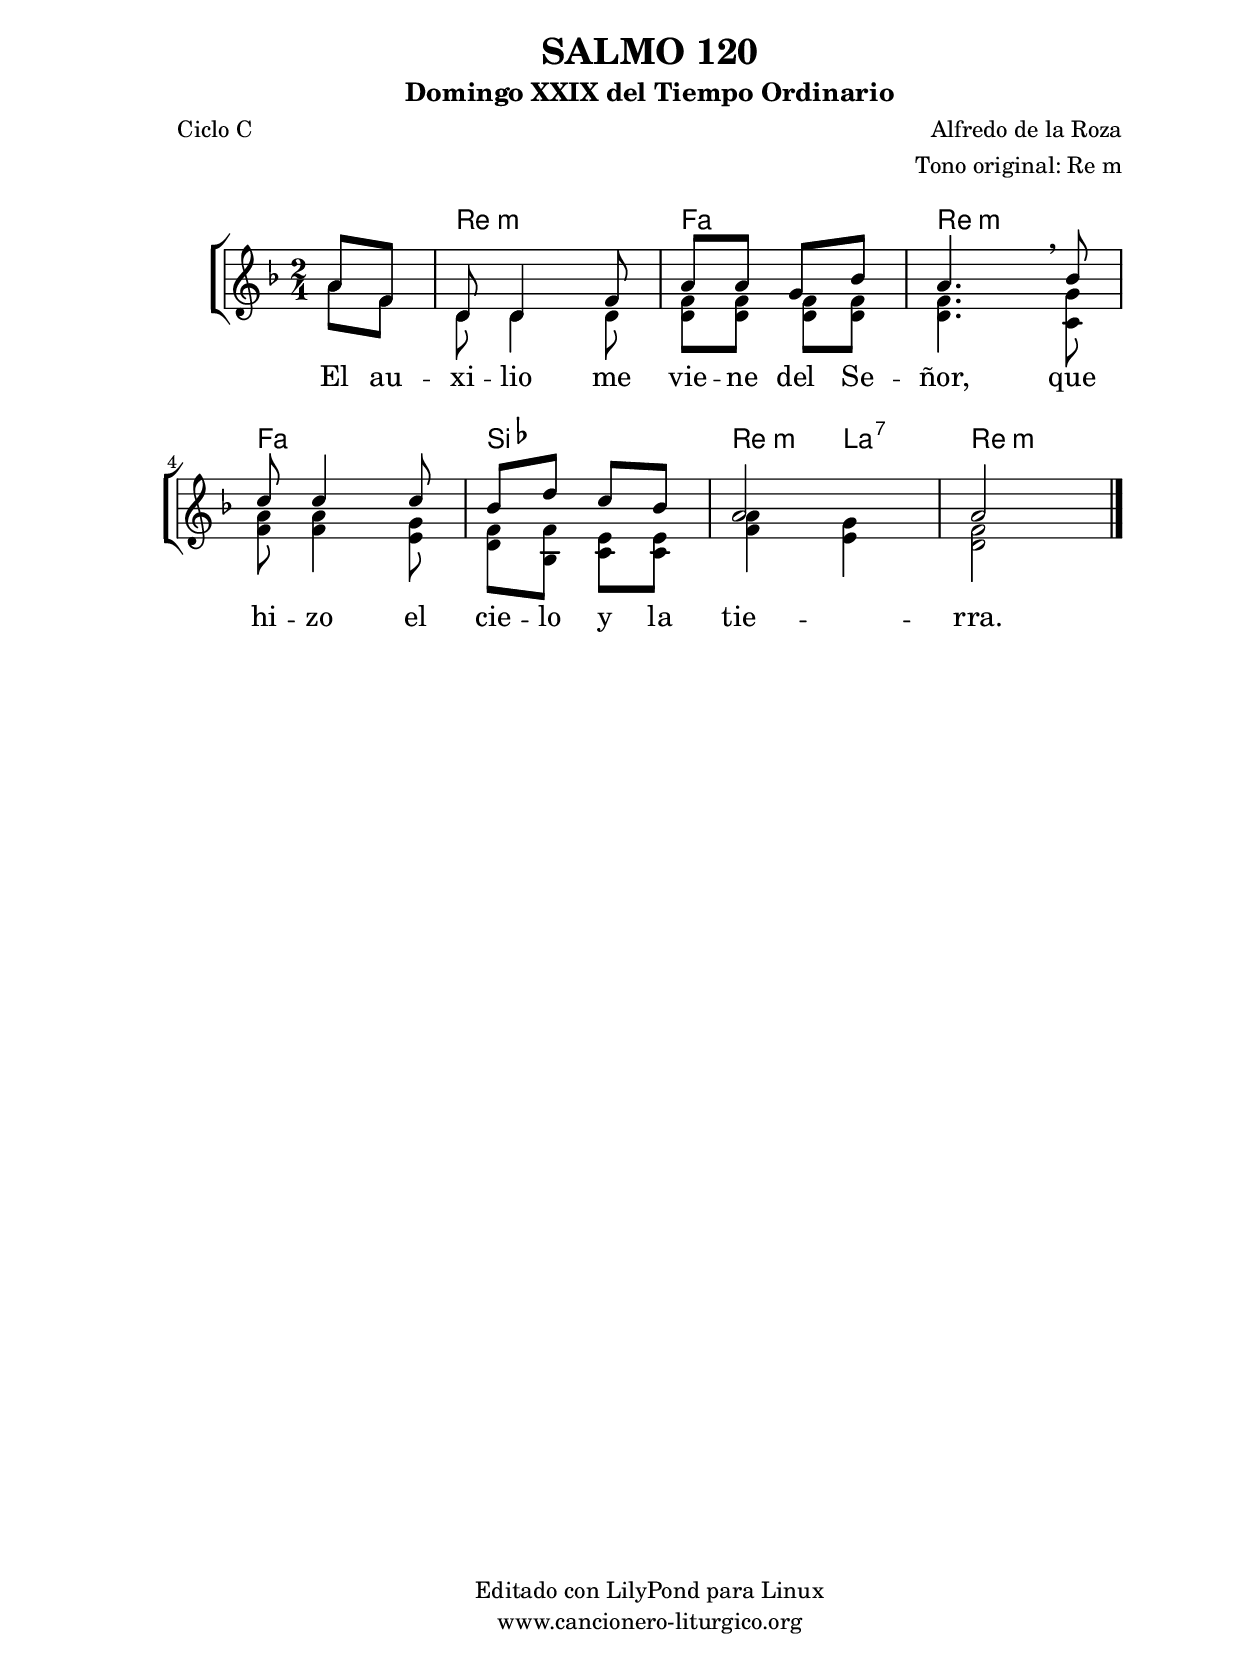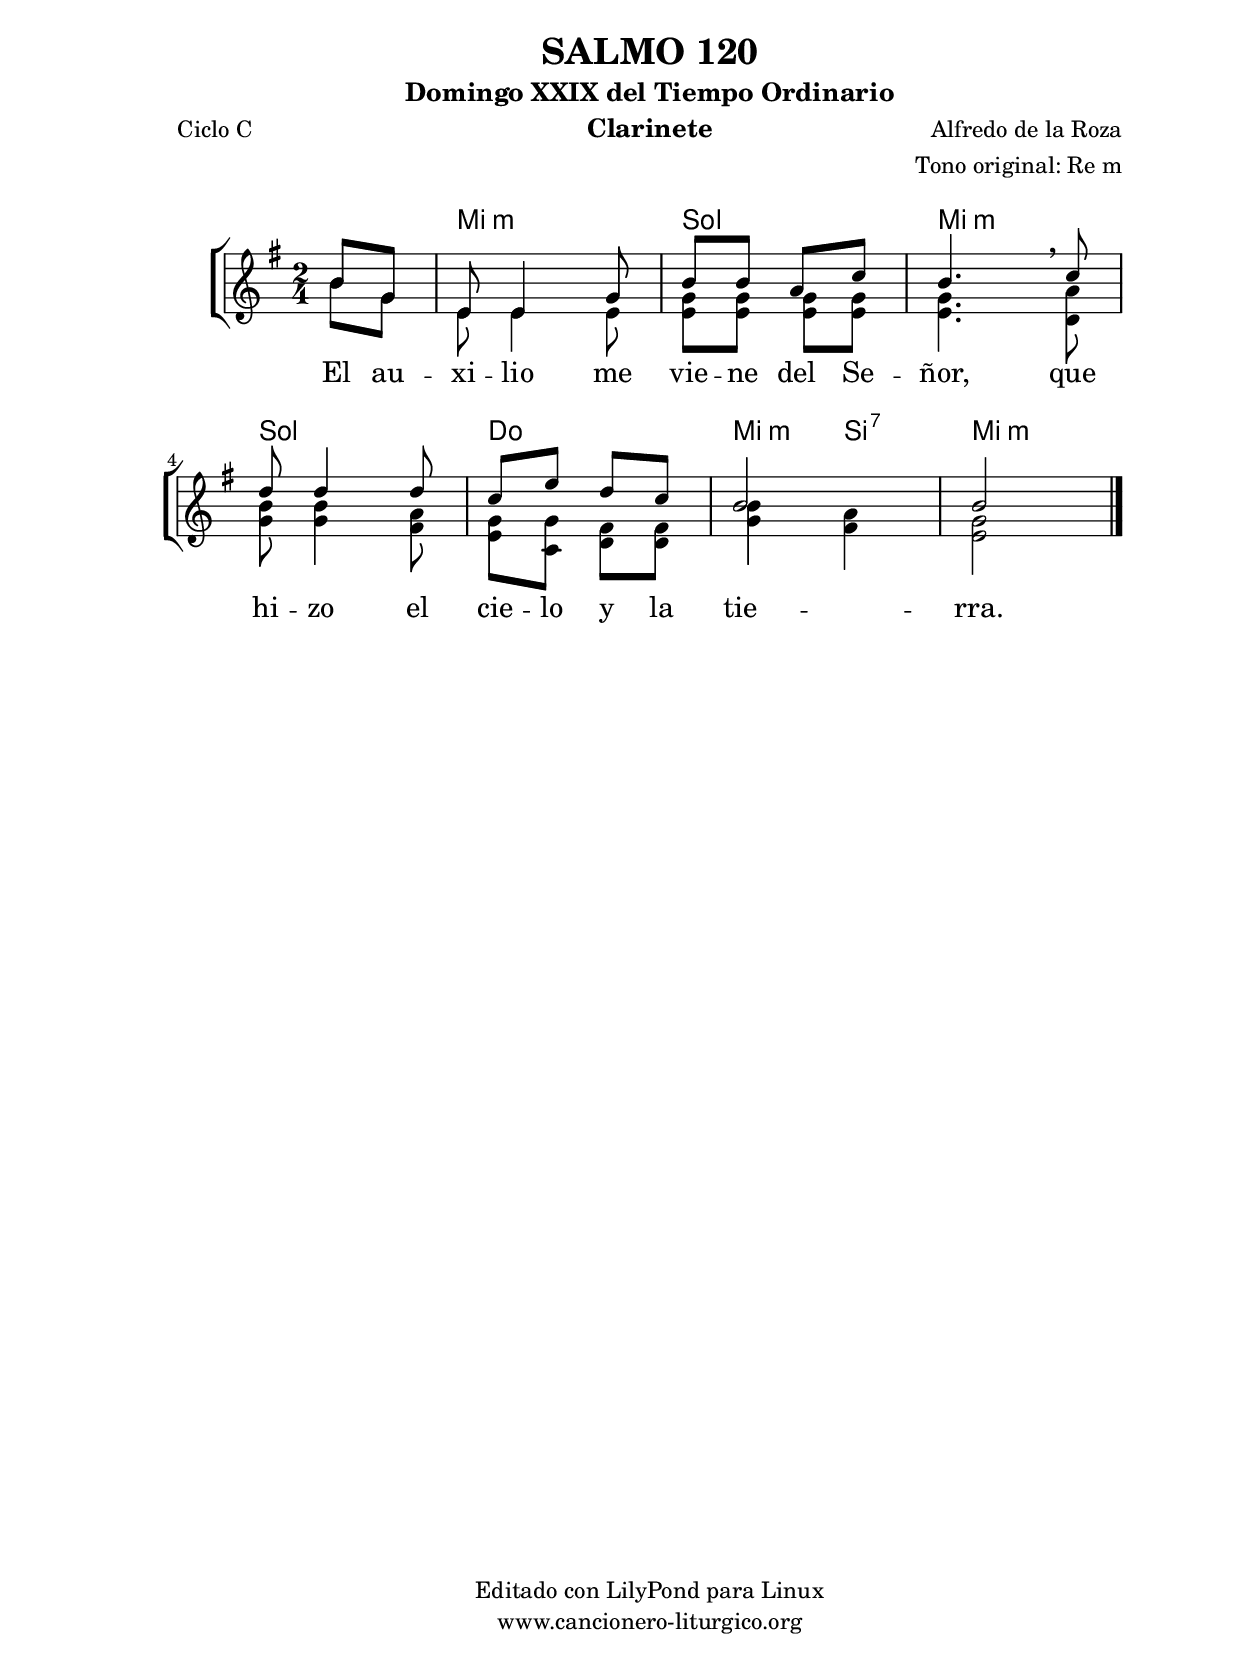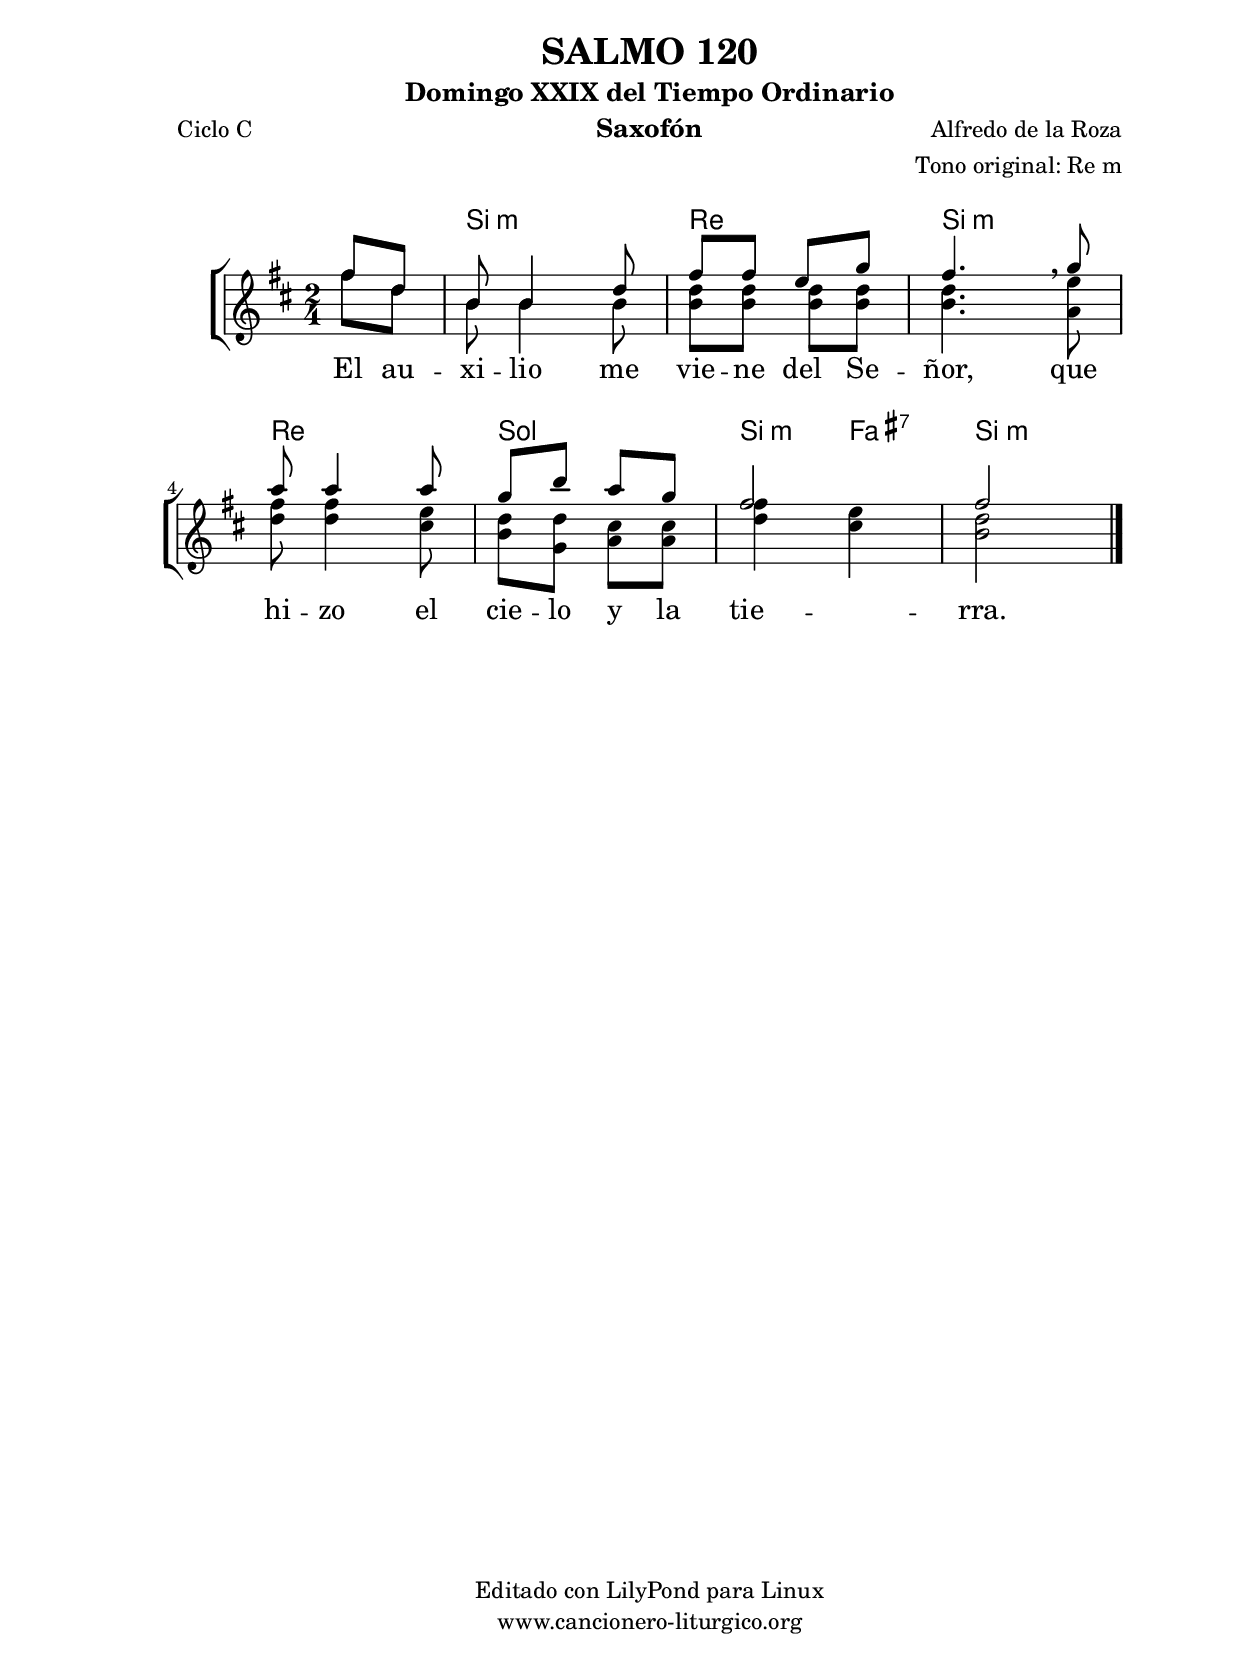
%
%para convertir .midi en .wav:
%timidity filename.midi -Ow -o finename.wav
%
%
%Para convertir de .wav a .mp3:
%lame -h -m j filename.wav
%
%
%para escuchar el midi:
%timidity nombrefichero.midi
%


%versión de lilypond para la que se ha escrito esta partitura:
\version "2.16.0"

	%Tamaño papel
	#(set-default-paper-size "a4")
	%Tamaño partitura
	#(set-global-staff-size 20)
	%No responde al pulsar sobre una nota
	#(ly:set-option 'point-and-click #f)

%parámetros del encabezamiento:
\header {
	title = "SALMO 120"
	subtitle = "Domingo XXIX del Tiempo Ordinario"
	composer = "Alfredo de la Roza"
	poet = "Ciclo C"
	meter = ""
	arranger = "Tono original: Re m"
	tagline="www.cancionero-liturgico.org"
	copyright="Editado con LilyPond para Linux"
	tiempo = "Ordinario"
	usos = "Salmo"
	letra = "El auxilio me viene del Señor, que hizo el cielo y la tierra."
	}

%parámetros asociados al papel:
\paper  {
	oddHeaderMarkup = \markup {\fill-line { \on-the-fly #not-first-page \fromproperty #'header:title \on-the-fly #not-first-page \fromproperty #'header:composer }}
	evenHeaderMarkup = \markup {\fill-line { \fromproperty #'header:composer \fromproperty #'header:title }}
	#(set-paper-size "a4")
	print-page-number = ##f
	first-page-number = 1
	print-first-page-number = ##f
%	head-separation = 3.0 \cm
	top-margin = 2.0 \cm
	bottom-margin = 0.5\cm
%%%	bottom-margin = -1.0\cm
	left-margin = 3.0 \cm
	line-width = 16.0 \cm 
	indent = 8\mm
	interscoreline = 2.\mm
	between-system-space = 15\mm
%	para que las partituras no llenen la hoja:
	ragged-bottom = ##t
%	idem para la última hoja:
	ragged-last-bottom = ##f
%	para que las partituras llenen el ancho del papel:
	ragged-last = ##f
	after-title-space = 2.5 \cm
%page-count=1
%system-count=8

	%Flexible Vertical Spacing
%	markup-markup-spacing =
%	#'((basic-distance . 15) (minimum-distance . 15) (padding . 3))
	markup-system-spacing =
	#'((basic-distance . 15) (minimum-distance . 15) (padding . 3))
	system-system-spacing =
	#'((basic-distance . 15) (minimum-distance . 15) (padding . 3))
	score-system-spacing =
	#'((basic-distance . 15) (minimum-distance . 15) (padding . 5))
%	top-system-spacing = % header
%	#'((basic-distance . 8) (minimum-distance . 0) (padding . 3))
%	top-markup-spacing =
%	#'((basic-distance . 20) (minimum-distance . 20) (padding . 3))
	last-bottom-spacing = % footer
	#'((basic-distance . 5) (minimum-distance . 5) (padding . 3))
%	score-markup-spacing =
%	#'((basic-distance . 16) (minimum-distance . 13) (padding . 3))

	}


%parámetros que afectan a toda la partitura:
global =  {
	%clave de sol (G):
	\clef G
	%armadura:
%%%	\transpose fis e
	\key d \minor
	\tempo 4=100
	\set Score.tempoHideNote = ##t
	}


acordes = {
	\italianChords
	\chordmode {
%%%	\transpose fis e
{

s4
d2:m f d:m f bes d4:m a:7 d2:m 

	}
	}
}

melodia = 
%%%	\transpose fis e
{
	\relative c''{

	\time 2/4

\partial 4
<<
\new Voice="arriba" {
\voiceOne
a8 f
d8 d4 f8
a8 a g bes
a4. \breathe bes8
c8 c4 c8
bes8 d c bes
a2
a2
}
\new Voice {
\voiceTwo
a8 f
d8 d4 d8
<f d>8 <f d> <f d> <f d>
<d f>4. <g c,>8
<a f>8 <a f>4 <g e>8
<f d>8 <f bes,> <e c> <e c>
<a f>4 <g e>
<f d>2
}
>>

	\bar "|."
	}
	}


texto = \lyricmode {
El au -- xi -- lio me vie -- ne del Se -- ñor,
que hi -- zo el cie -- lo y la tie -- rra.
	}


acordesStaff = \context ChordNames = acordesStaff <<
	\set chordChanges = ##t
	\acordes
	>>


vozStaff = \context Voice = vozStaff
\with {\consists "Ambitus_engraver"}
<<
%	\set Staff.instrumentName = ""
%	\set Staff.shortInstrumentName = ""
%	\set Staff.midiInstrument = #"clarinet"
%	\set Staff.midiInstrument = #"cello"
%	\set Staff.midiInstrument = #"flute"
	\set Staff.midiInstrument = #"electric guitar (jazz)"
%	\set Staff.midiInstrument = #"english horn"
%	\set Staff.midiInstrument = #"violin"
%	\set Staff.midiInstrument = #"glockenspiel"
	\set Staff.midiMinimumVolume = #0.7
	\set Staff.midiMaximumVolume = #0.9
	\global
	\melodia
	>>


textoStaff = \context Lyrics = textoStaff <<
	\lyricsto arriba \texto
	>>

\book {
	\score {
		\context ChoirStaff {
			\override StaffGroup.SystemStartBracket #'collapse-height = #1
			\override Score.SystemStartBar #'collapse-height = #1
			<<
			\acordesStaff
			\vozStaff
			\textoStaff
			>>
			}
		\layout {
	    		\context {
				\Lyrics
				\override LyricText #'font-size = #2
				}
	   		 \context {
				\Score
				%fontSize = #3
				\override StaffSymbol #'staff-space = #(magstep +3)
				%\override Beam #'thickness = #0.55
				%\override SpacingSpanner #'spacing-increment = #1.0
				%\override Slur #'height-limit = #1.5
				}
			}
		}
	\score {
		\unfoldRepeats
		\context ChoirStaff {
			<<
			\acordesStaff
			\vozStaff
			>>
			}
		\midi {
	  		\context {
	  			\Score
				tempoWholesPerMinute = #(ly:make-moment 70 4)
				}
			}
		}
	}

%Partitura para clarinete
#(define output-suffix "C")
\book {
	\header{
		instrument = "Clarinete"
		}
	\score {
		\context ChoirStaff {
			\override StaffGroup.SystemStartBracket #'collapse-height = #1
			\override Score.SystemStartBar #'collapse-height = #1
\transpose c d
			<<
			\acordesStaff
			\vozStaff
			\textoStaff
			>>
			}
		\layout {
	    		\context {
				\Lyrics
				\override LyricText #'font-size = #2
				}
	   		 \context {
				\Score
				%fontSize = #3
				\override StaffSymbol #'staff-space = #(magstep +3)
				%\override Beam #'thickness = #0.55
				%\override SpacingSpanner #'spacing-increment = #1.0
				%\override Slur #'height-limit = #1.5
				}
			}
		}
	}

%Partitura para saxofón
#(define output-suffix "S")
\book {
	\header{
		instrument = "Saxofón"
		}
	\score {
		\context ChoirStaff {
			\override StaffGroup.SystemStartBracket #'collapse-height = #1
			\override Score.SystemStartBar #'collapse-height = #1
\transpose c a
			<<
			\acordesStaff
			\vozStaff
			\textoStaff
			>>
			}
		\layout {
	    		\context {
				\Lyrics
				\override LyricText #'font-size = #2
				}
	   		 \context {
				\Score
				%fontSize = #3
				\override StaffSymbol #'staff-space = #(magstep +3)
				%\override Beam #'thickness = #0.55
				%\override SpacingSpanner #'spacing-increment = #1.0
				%\override Slur #'height-limit = #1.5
				}
			}
		}
	}

